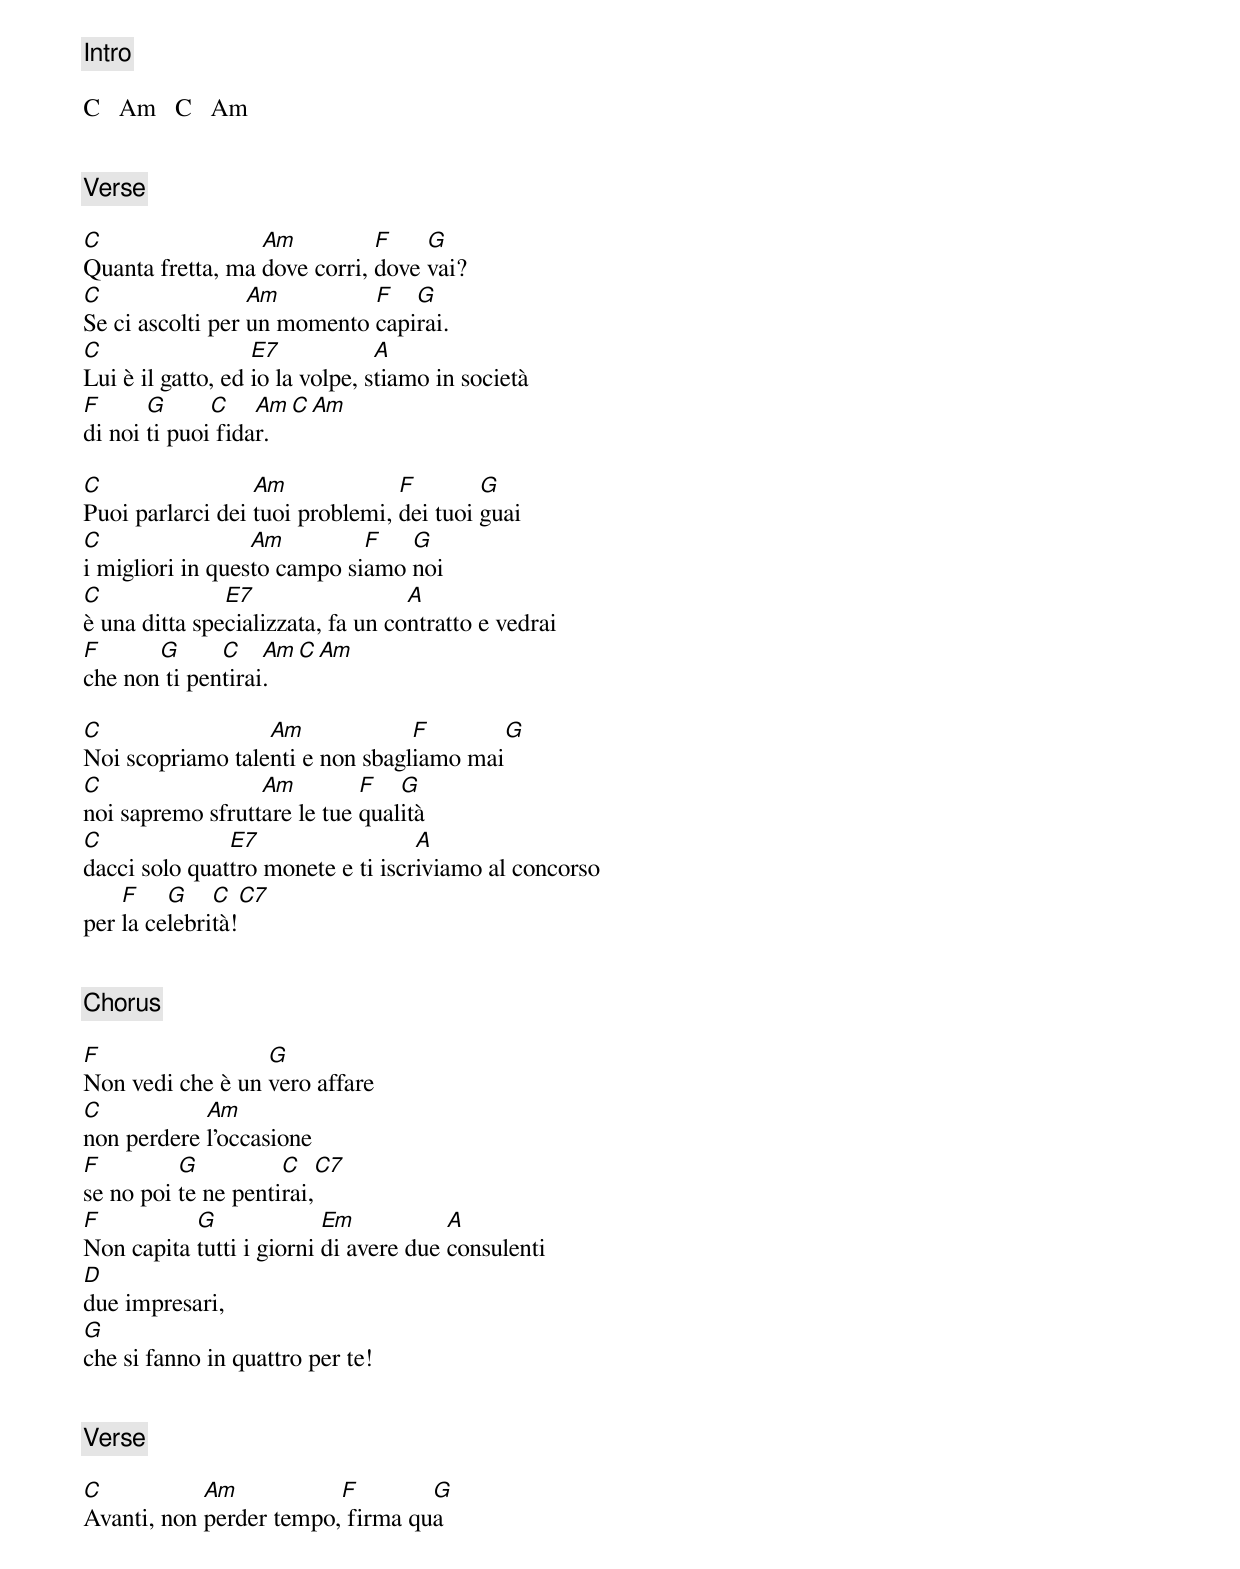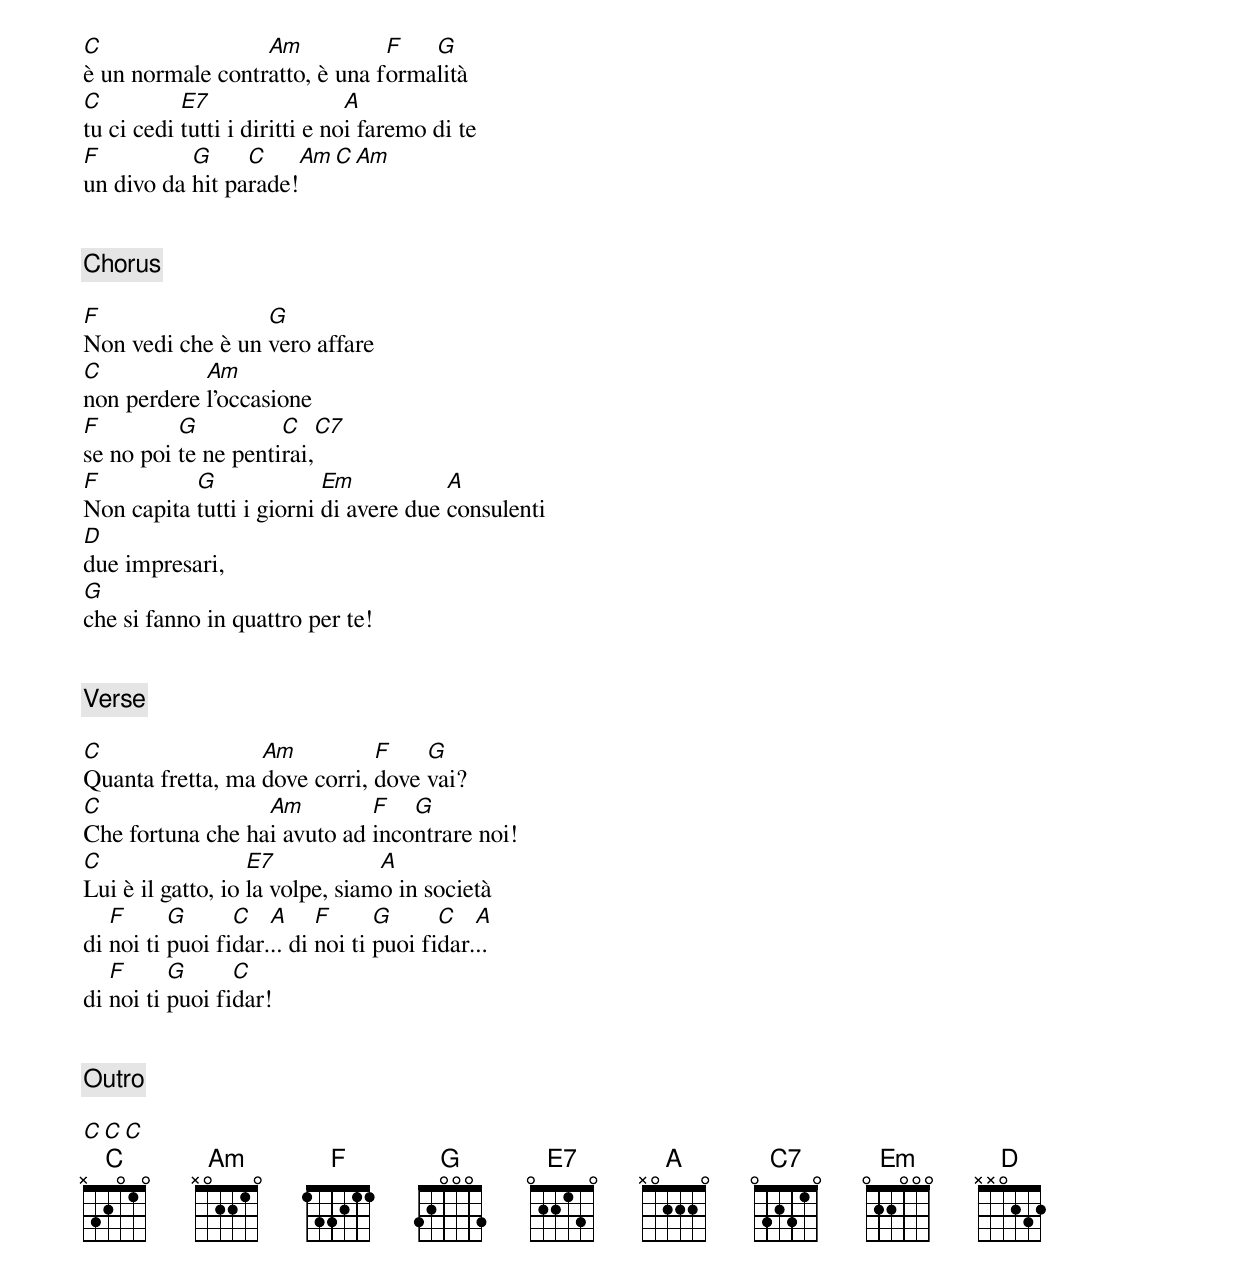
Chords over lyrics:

[Intro]

C   Am   C   Am


[Verse]

C                 Am          F    G
Quanta fretta, ma dove corri, dove vai?
C                 Am         F   G
Se ci ascolti per un momento capirai.
C                  E7            A
Lui è il gatto, ed io la volpe, stiamo in società
F      G      C    Am C Am
di noi ti puoi fidar.

C                 Am             F        G
Puoi parlarci dei tuoi problemi, dei tuoi guai
C                 Am         F   G
i migliori in questo campo siamo noi
C              E7                  A
è una ditta specializzata, fa un contratto e vedrai
F      G      C    Am C Am
che non ti pentirai.

C                 Am             F        G
Noi scopriamo talenti e non sbagliamo mai
C                 Am         F   G
noi sapremo sfruttare le tue qualità
C              E7                  A
dacci solo quattro monete e ti iscriviamo al concorso
    F    G    C   C7
per la celebrità!


[Chorus]

F                 G
Non vedi che è un vero affare
C           Am
non perdere l'occasione
F         G          C    C7
se no poi te ne pentirai,
F          G              Em           A
Non capita tutti i giorni di avere due consulenti
D
due impresari,
G
che si fanno in quattro per te!


[Verse]

C           Am           F        G
Avanti, non perder tempo, firma qua
C                 Am           F   G
è un normale contratto, è una formalità
C          E7                  A
tu ci cedi tutti i diritti e noi faremo di te
F          G     C    Am C Am
un divo da hit parade!


[Chorus]

F                 G
Non vedi che è un vero affare
C           Am
non perdere l'occasione
F         G          C    C7
se no poi te ne pentirai,
F          G              Em           A
Non capita tutti i giorni di avere due consulenti
D
due impresari,
G
che si fanno in quattro per te!


[Verse]

C                 Am          F    G
Quanta fretta, ma dove corri, dove vai?
C                 Am         F   G
Che fortuna che hai avuto ad incontrare noi!
C                  E7            A
Lui è il gatto, io la volpe, siamo in società
   F      G      C   A     F      G      C   A
di noi ti puoi fidar... di noi ti puoi fidar...
   F      G      C
di noi ti puoi fidar!


[Outro]

C   C   C
